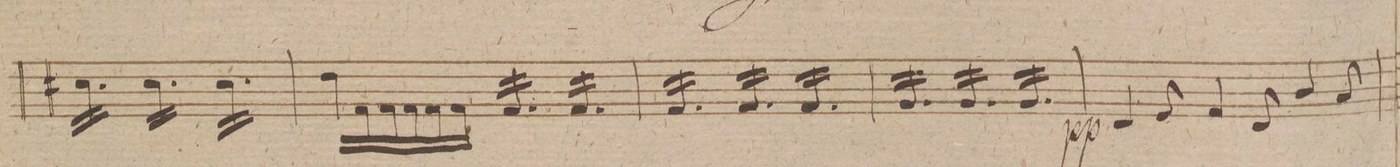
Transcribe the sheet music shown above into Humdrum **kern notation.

**kern	**dynam
*I"Viola.	*
*clefC3	*
*k[f#]	*
*M9/8	*
16d#X\LL	.
16d#\	.
16d#\	.
16d#\	.
16d#\	.
16d#\JJ	.
16d#\LL	.
16d#\	.
16d#\	.
16d#\	.
16d#\	.
16d#\JJ	.
16d#\LL	.
16d#\	.
16d#\	.
16d#\	.
16d#\	.
16d#\JJ	.
*Xtremolo	*
=89	=89
16e\LL	.
16G\	.
16G\	.
16G\	.
16G\	.
16G\JJ	.
*tremolo	*
16G/LL	.
16G/	.
16G/	.
16G/	.
16G/	.
16G/JJ	.
16G/LL	.
16G/	.
16G/	.
16G/	.
16G/	.
16G/JJ	.
=90	=90
16G/LL	.
16G/	.
16G/	.
16G/	.
16G/	.
16G/JJ	.
16G/LL	.
16G/	.
16G/	.
16G/	.
16G/	.
16G/JJ	.
16G/LL	.
16G/	.
16G/	.
16G/	.
16G/	.
16G/JJ	.
=91	=91
16A/LL	.
16A/	.
16A/	.
16A/	.
16A/	.
16A/JJ	.
16A/LL	.
16A/	.
16A/	.
16A/	.
16A/	.
16A/JJ	.
16A/LL	.
16A/	.
16A/	.
16A/	.
16A/	.
16A/JJ	.
*Xtremolo	*
=92	=92
4E/	pp
8F#/	.
4G/	.
8E/	.
4c/	.
8B/	.
=93	=93
*-	*-
